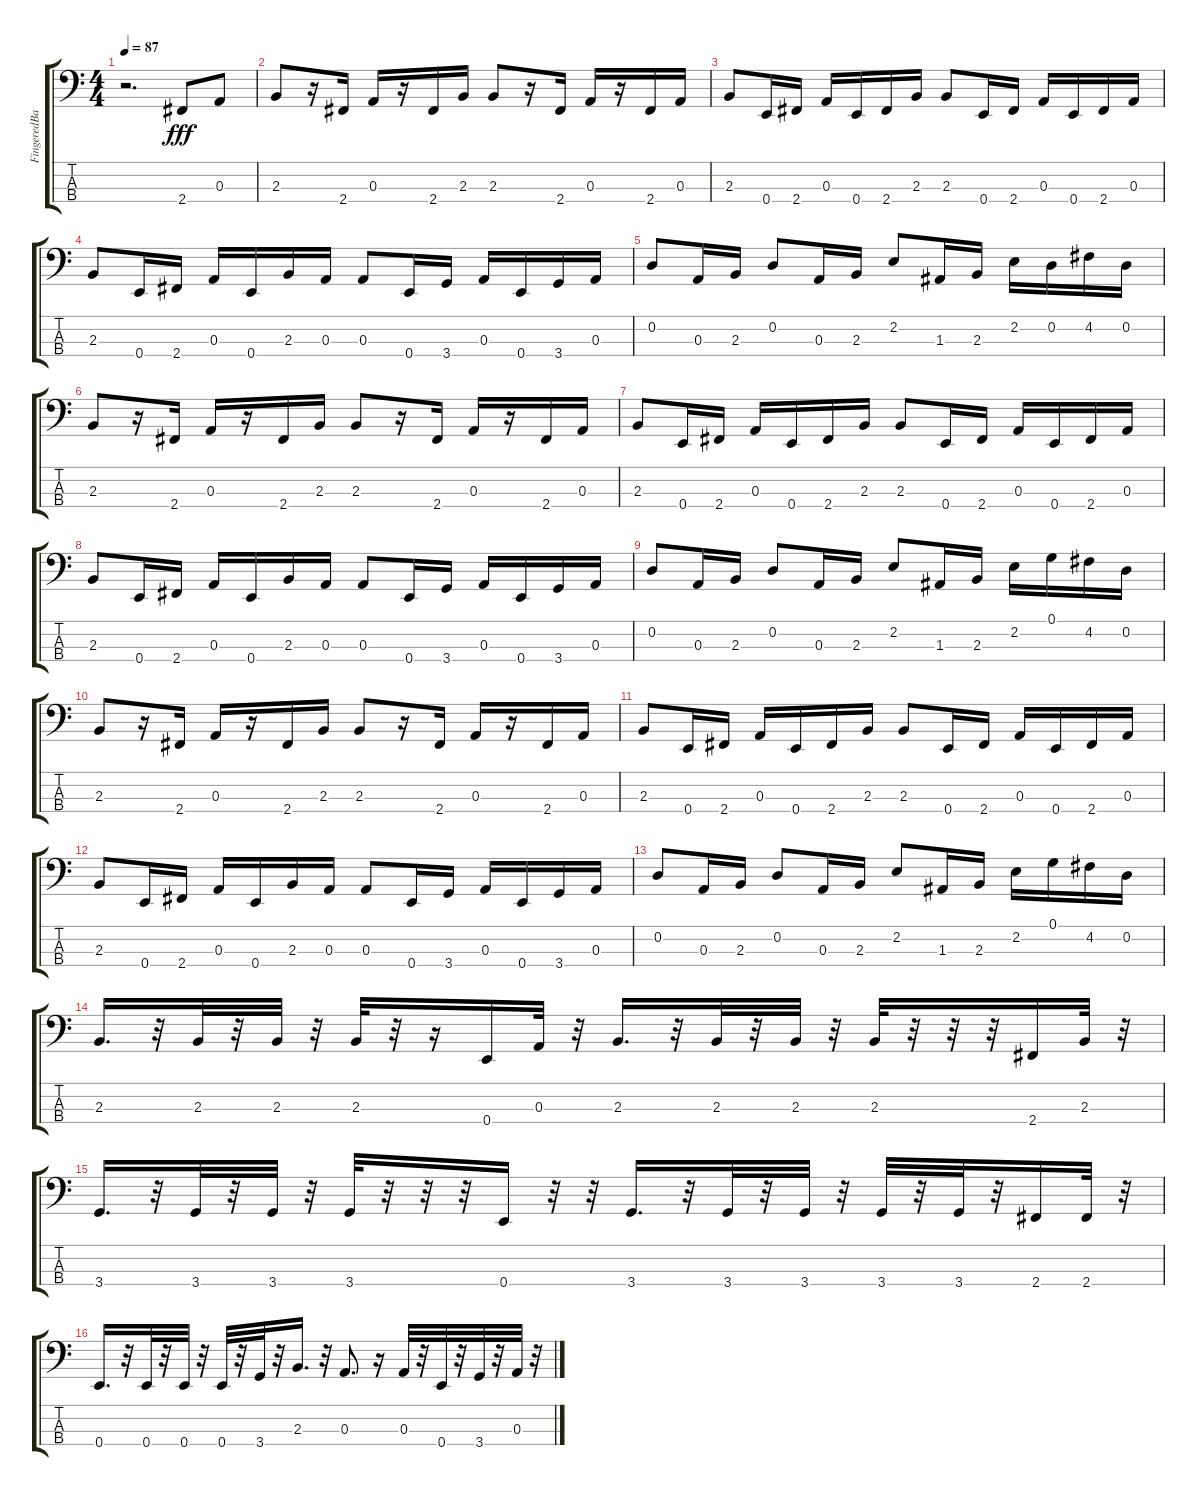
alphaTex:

\track ("FingeredBass" "FingeredBa") {instrument electricbassfinger}
\staff {score tabs}
\tuning (G2 D2 A1 E1) {hide}
\ts (4 4)
\tempo 87
\clef f4
\ks c
r.2{d dy f} 2.4.8{dy fff} 0.3.8 |
2.3.8 r.16 2.4.16 0.3.16 r.16 2.4.16 2.3.16 2.3.8 r.16 2.4.16 0.3.16 r.16 2.4.16 0.3.16 |
2.3.8 0.4.16 2.4.16 0.3.16 0.4.16 2.4.16 2.3.16 2.3.8 0.4.16 2.4.16 0.3.16 0.4.16 2.4.16 0.3.16 |
2.3.8 0.4.16 2.4.16 0.3.16 0.4.16 2.3.16 0.3.16 0.3.8 0.4.16 3.4.16 0.3.16 0.4.16 3.4.16 0.3.16 |
0.2.8 0.3.16 2.3.16 0.2.8 0.3.16 2.3.16 2.2.8 1.3.16 2.3.16 2.2.16 0.2.16 4.2.16 0.2.16 |
2.3.8 r.16 2.4.16 0.3.16 r.16 2.4.16 2.3.16 2.3.8 r.16 2.4.16 0.3.16 r.16 2.4.16 0.3.16 |
2.3.8 0.4.16 2.4.16 0.3.16 0.4.16 2.4.16 2.3.16 2.3.8 0.4.16 2.4.16 0.3.16 0.4.16 2.4.16 0.3.16 |
2.3.8 0.4.16 2.4.16 0.3.16 0.4.16 2.3.16 0.3.16 0.3.8 0.4.16 3.4.16 0.3.16 0.4.16 3.4.16 0.3.16 |
0.2.8 0.3.16 2.3.16 0.2.8 0.3.16 2.3.16 2.2.8 1.3.16 2.3.16 2.2.16 0.1.16 4.2.16 0.2.16 |
2.3.8 r.16 2.4.16 0.3.16 r.16 2.4.16 2.3.16 2.3.8 r.16 2.4.16 0.3.16 r.16 2.4.16 0.3.16 |
2.3.8 0.4.16 2.4.16 0.3.16 0.4.16 2.4.16 2.3.16 2.3.8 0.4.16 2.4.16 0.3.16 0.4.16 2.4.16 0.3.16 |
2.3.8 0.4.16 2.4.16 0.3.16 0.4.16 2.3.16 0.3.16 0.3.8 0.4.16 3.4.16 0.3.16 0.4.16 3.4.16 0.3.16 |
0.2.8 0.3.16 2.3.16 0.2.8 0.3.16 2.3.16 2.2.8 1.3.16 2.3.16 2.2.16 0.1.16 4.2.16 0.2.16 |
2.3.16{d} r.32 2.3.32 r.32 2.3.32 r.32 2.3.32 r.32 r.16 0.4.16 0.3.32 r.32 2.3.16{d} r.32 2.3.32 r.32 2.3.32 r.32 2.3.32 r.32 r.32 r.32 2.4.16 2.3.32 r.32 |
3.4.16{d} r.32 3.4.32 r.32 3.4.32 r.32 3.4.32 r.32 r.32 r.32 0.4.16 r.32 r.32 3.4.16{d} r.32 3.4.32 r.32 3.4.32 r.32 3.4.32 r.32 3.4.32 r.32 2.4.16 2.4.32 r.32 |
0.4.16{d} r.32 0.4.32 r.32 0.4.32 r.32 0.4.32 r.32 3.4.32 r.32 2.3.16{d} r.32 0.3.8{d} r.16 0.3.32 r.32 0.4.32 r.32 3.4.32 r.32 0.3.32 r.32
